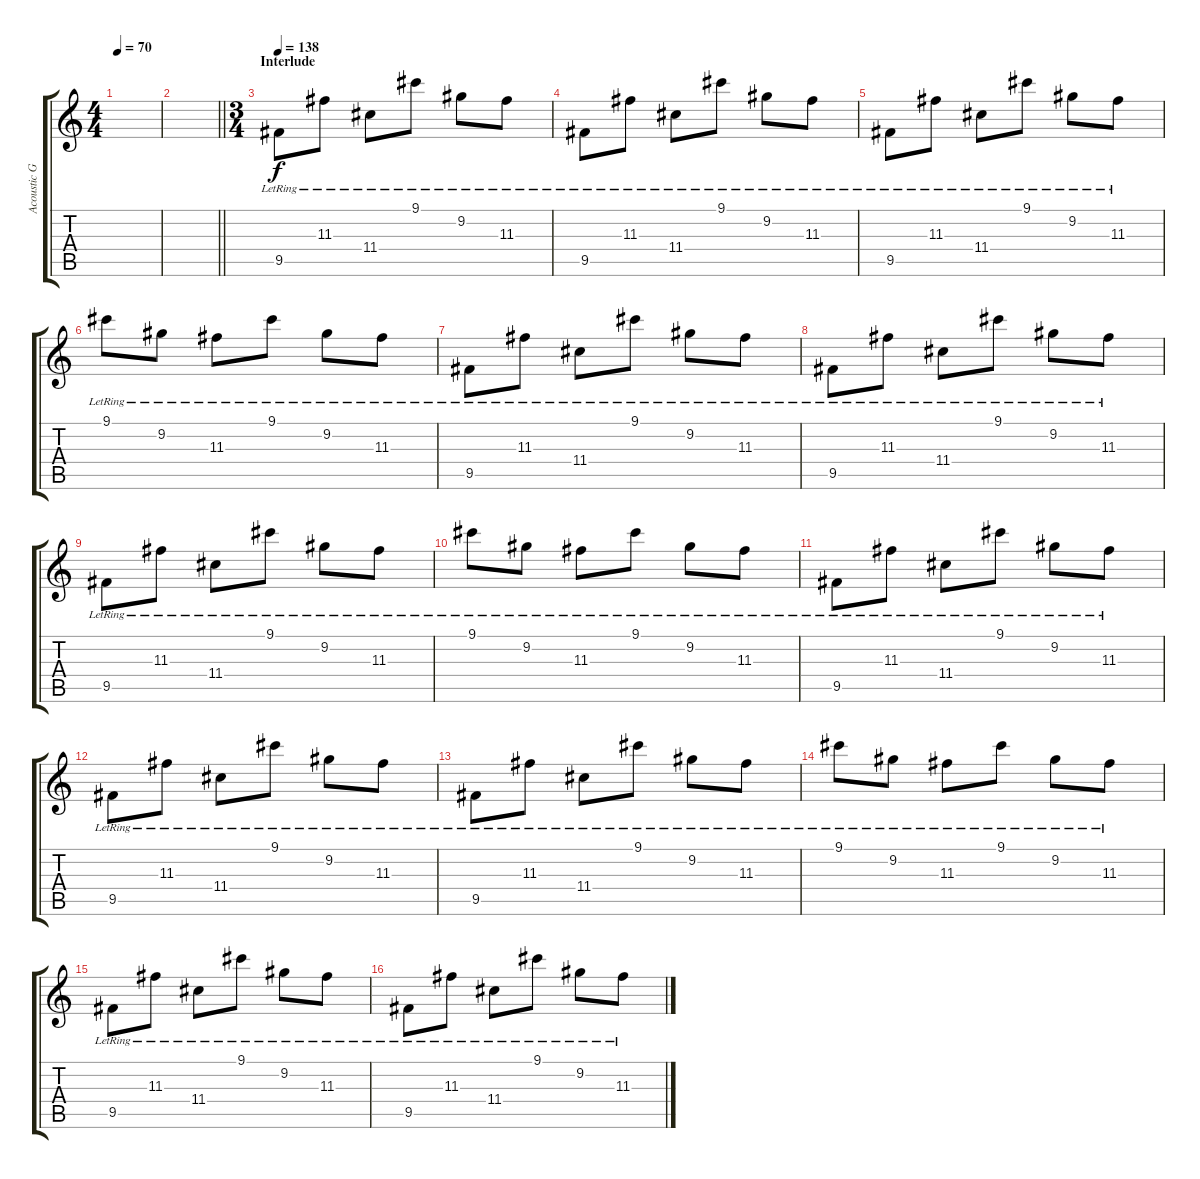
\track ("Acoustic Guitar (Steve)" "Acoustic G") {instrument acousticguitarsteel}
\staff {score tabs}
\tuning (E4 B3 G3 D3 A2 E2) {hide}
\ts (4 4)
\tempo 70
\clef g2
\ks c
|
\barLineRight lightlight
|
\ts (3 4)
\section ("" "Interlude")
\tempo 138
9.5{lr}.8 11.3{lr}.8 11.4{lr}.8 9.1{lr}.8 9.2{lr}.8 11.3{lr}.8 |
9.5{lr}.8 11.3{lr}.8 11.4{lr}.8 9.1{lr}.8 9.2{lr}.8 11.3{lr}.8 |
9.5{lr}.8 11.3{lr}.8 11.4{lr}.8 9.1{lr}.8 9.2{lr}.8 11.3{lr}.8 |
9.1{lr}.8 9.2{lr}.8 11.3{lr}.8 9.1{lr}.8 9.2{lr}.8 11.3{lr}.8 |
9.5{lr}.8 11.3{lr}.8 11.4{lr}.8 9.1{lr}.8 9.2{lr}.8 11.3{lr}.8 |
9.5{lr}.8 11.3{lr}.8 11.4{lr}.8 9.1{lr}.8 9.2{lr}.8 11.3{lr}.8 |
9.5{lr}.8 11.3{lr}.8 11.4{lr}.8 9.1{lr}.8 9.2{lr}.8 11.3{lr}.8 |
9.1{lr}.8 9.2{lr}.8 11.3{lr}.8 9.1{lr}.8 9.2{lr}.8 11.3{lr}.8 |
9.5{lr}.8 11.3{lr}.8 11.4{lr}.8 9.1{lr}.8 9.2{lr}.8 11.3{lr}.8 |
9.5{lr}.8 11.3{lr}.8 11.4{lr}.8 9.1{lr}.8 9.2{lr}.8 11.3{lr}.8 |
9.5{lr}.8 11.3{lr}.8 11.4{lr}.8 9.1{lr}.8 9.2{lr}.8 11.3{lr}.8 |
9.1{lr}.8 9.2{lr}.8 11.3{lr}.8 9.1{lr}.8 9.2{lr}.8 11.3{lr}.8 |
9.5{lr}.8 11.3{lr}.8 11.4{lr}.8 9.1{lr}.8 9.2{lr}.8 11.3{lr}.8 |
9.5{lr}.8 11.3{lr}.8 11.4{lr}.8 9.1{lr}.8 9.2{lr}.8 11.3{lr}.8
